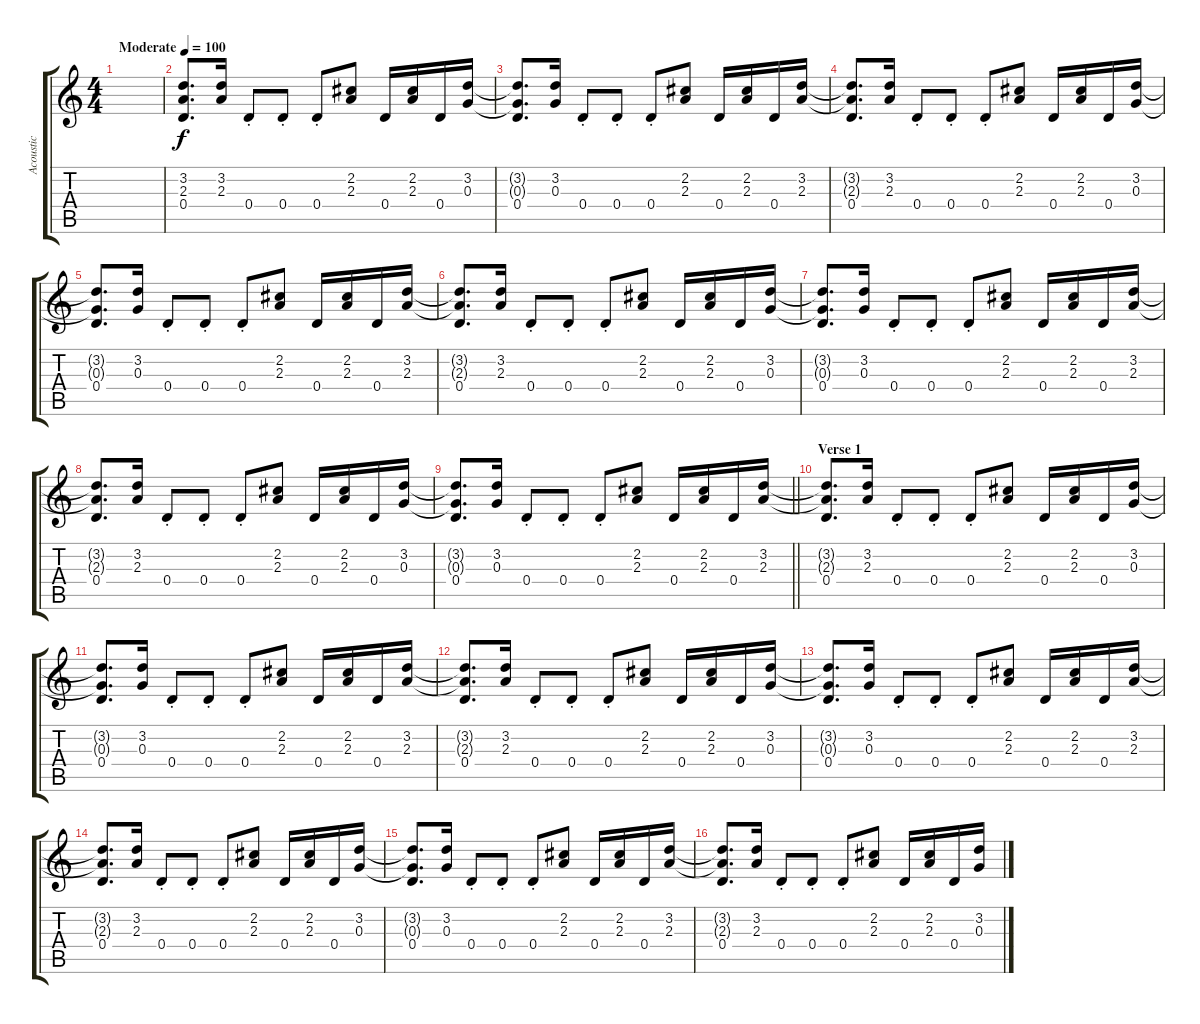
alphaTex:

\track ("Acoustic" "Acoustic") {instrument acousticguitarsteel}
\staff {score tabs}
\tuning (E4 B3 G3 D3 A2 E2) {hide}
\ts (4 4)
\tempo (100 "Moderate")
\clef g2
\ks c
|
(3.2 2.3 0.4).8{d} (3.2 2.3).16 0.4{st}.8 0.4{st}.8 0.4{st}.8 (2.2 2.3).8 0.4.16 (2.2 2.3).16 0.4.16 (3.2 0.3).16 |
(3.2{t} 0.3{t} 0.4).8{d} (3.2 0.3).16 0.4{st}.8 0.4{st}.8 0.4{st}.8 (2.2 2.3).8 0.4.16 (2.2 2.3).16 0.4.16 (3.2 2.3).16 |
(3.2{t} 2.3{t} 0.4).8{d} (3.2 2.3).16 0.4{st}.8 0.4{st}.8 0.4{st}.8 (2.2 2.3).8 0.4.16 (2.2 2.3).16 0.4.16 (3.2 0.3).16 |
(3.2{t} 0.3{t} 0.4).8{d} (3.2 0.3).16 0.4{st}.8 0.4{st}.8 0.4{st}.8 (2.2 2.3).8 0.4.16 (2.2 2.3).16 0.4.16 (3.2 2.3).16 |
(3.2{t} 2.3{t} 0.4).8{d} (3.2 2.3).16 0.4{st}.8 0.4{st}.8 0.4{st}.8 (2.2 2.3).8 0.4.16 (2.2 2.3).16 0.4.16 (3.2 0.3).16 |
(3.2{t} 0.3{t} 0.4).8{d} (3.2 0.3).16 0.4{st}.8 0.4{st}.8 0.4{st}.8 (2.2 2.3).8 0.4.16 (2.2 2.3).16 0.4.16 (3.2 2.3).16 |
(3.2{t} 2.3{t} 0.4).8{d} (3.2 2.3).16 0.4{st}.8 0.4{st}.8 0.4{st}.8 (2.2 2.3).8 0.4.16 (2.2 2.3).16 0.4.16 (3.2 0.3).16 |
\barLineRight lightlight
(3.2{t} 0.3{t} 0.4).8{d} (3.2 0.3).16 0.4{st}.8 0.4{st}.8 0.4{st}.8 (2.2 2.3).8 0.4.16 (2.2 2.3).16 0.4.16 (3.2 2.3).16 |
\section ("" "Verse 1")
(3.2{t} 2.3{t} 0.4).8{d} (3.2 2.3).16 0.4{st}.8 0.4{st}.8 0.4{st}.8 (2.2 2.3).8 0.4.16 (2.2 2.3).16 0.4.16 (3.2 0.3).16 |
(3.2{t} 0.3{t} 0.4).8{d} (3.2 0.3).16 0.4{st}.8 0.4{st}.8 0.4{st}.8 (2.2 2.3).8 0.4.16 (2.2 2.3).16 0.4.16 (3.2 2.3).16 |
(3.2{t} 2.3{t} 0.4).8{d} (3.2 2.3).16 0.4{st}.8 0.4{st}.8 0.4{st}.8 (2.2 2.3).8 0.4.16 (2.2 2.3).16 0.4.16 (3.2 0.3).16 |
(3.2{t} 0.3{t} 0.4).8{d} (3.2 0.3).16 0.4{st}.8 0.4{st}.8 0.4{st}.8 (2.2 2.3).8 0.4.16 (2.2 2.3).16 0.4.16 (3.2 2.3).16 |
(3.2{t} 2.3{t} 0.4).8{d} (3.2 2.3).16 0.4{st}.8 0.4{st}.8 0.4{st}.8 (2.2 2.3).8 0.4.16 (2.2 2.3).16 0.4.16 (3.2 0.3).16 |
(3.2{t} 0.3{t} 0.4).8{d} (3.2 0.3).16 0.4{st}.8 0.4{st}.8 0.4{st}.8 (2.2 2.3).8 0.4.16 (2.2 2.3).16 0.4.16 (3.2 2.3).16 |
(3.2{t} 2.3{t} 0.4).8{d} (3.2 2.3).16 0.4{st}.8 0.4{st}.8 0.4{st}.8 (2.2 2.3).8 0.4.16 (2.2 2.3).16 0.4.16 (3.2 0.3).16
